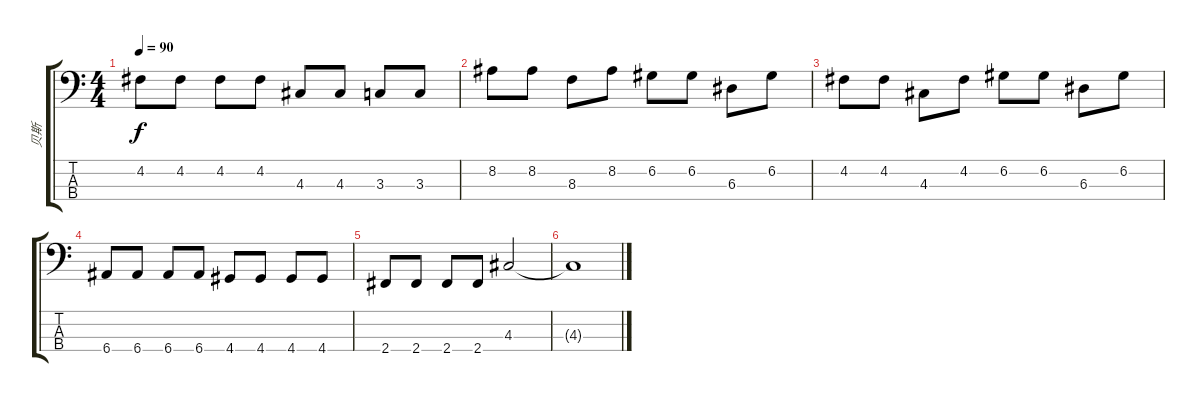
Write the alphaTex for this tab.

\track ("贝斯" "贝斯") {instrument electricbassfinger}
\staff {score tabs}
\tuning (G2 D2 A1 E1) {hide}
\ts (4 4)
\tempo 90
\clef f4
\ks c
4.2.8{dy f} 4.2.8 4.2.8 4.2.8 4.3.8 4.3.8 3.3.8 3.3.8 |
8.2.8 8.2.8 8.3.8 8.2.8 6.2.8 6.2.8 6.3.8 6.2.8 |
4.2.8 4.2.8 4.3.8 4.2.8 6.2.8 6.2.8 6.3.8 6.2.8 |
6.4.8 6.4.8 6.4.8 6.4.8 4.4.8 4.4.8 4.4.8 4.4.8 |
2.4.8 2.4.8 2.4.8 2.4.8 4.3.2 |
4.3{t}.1
